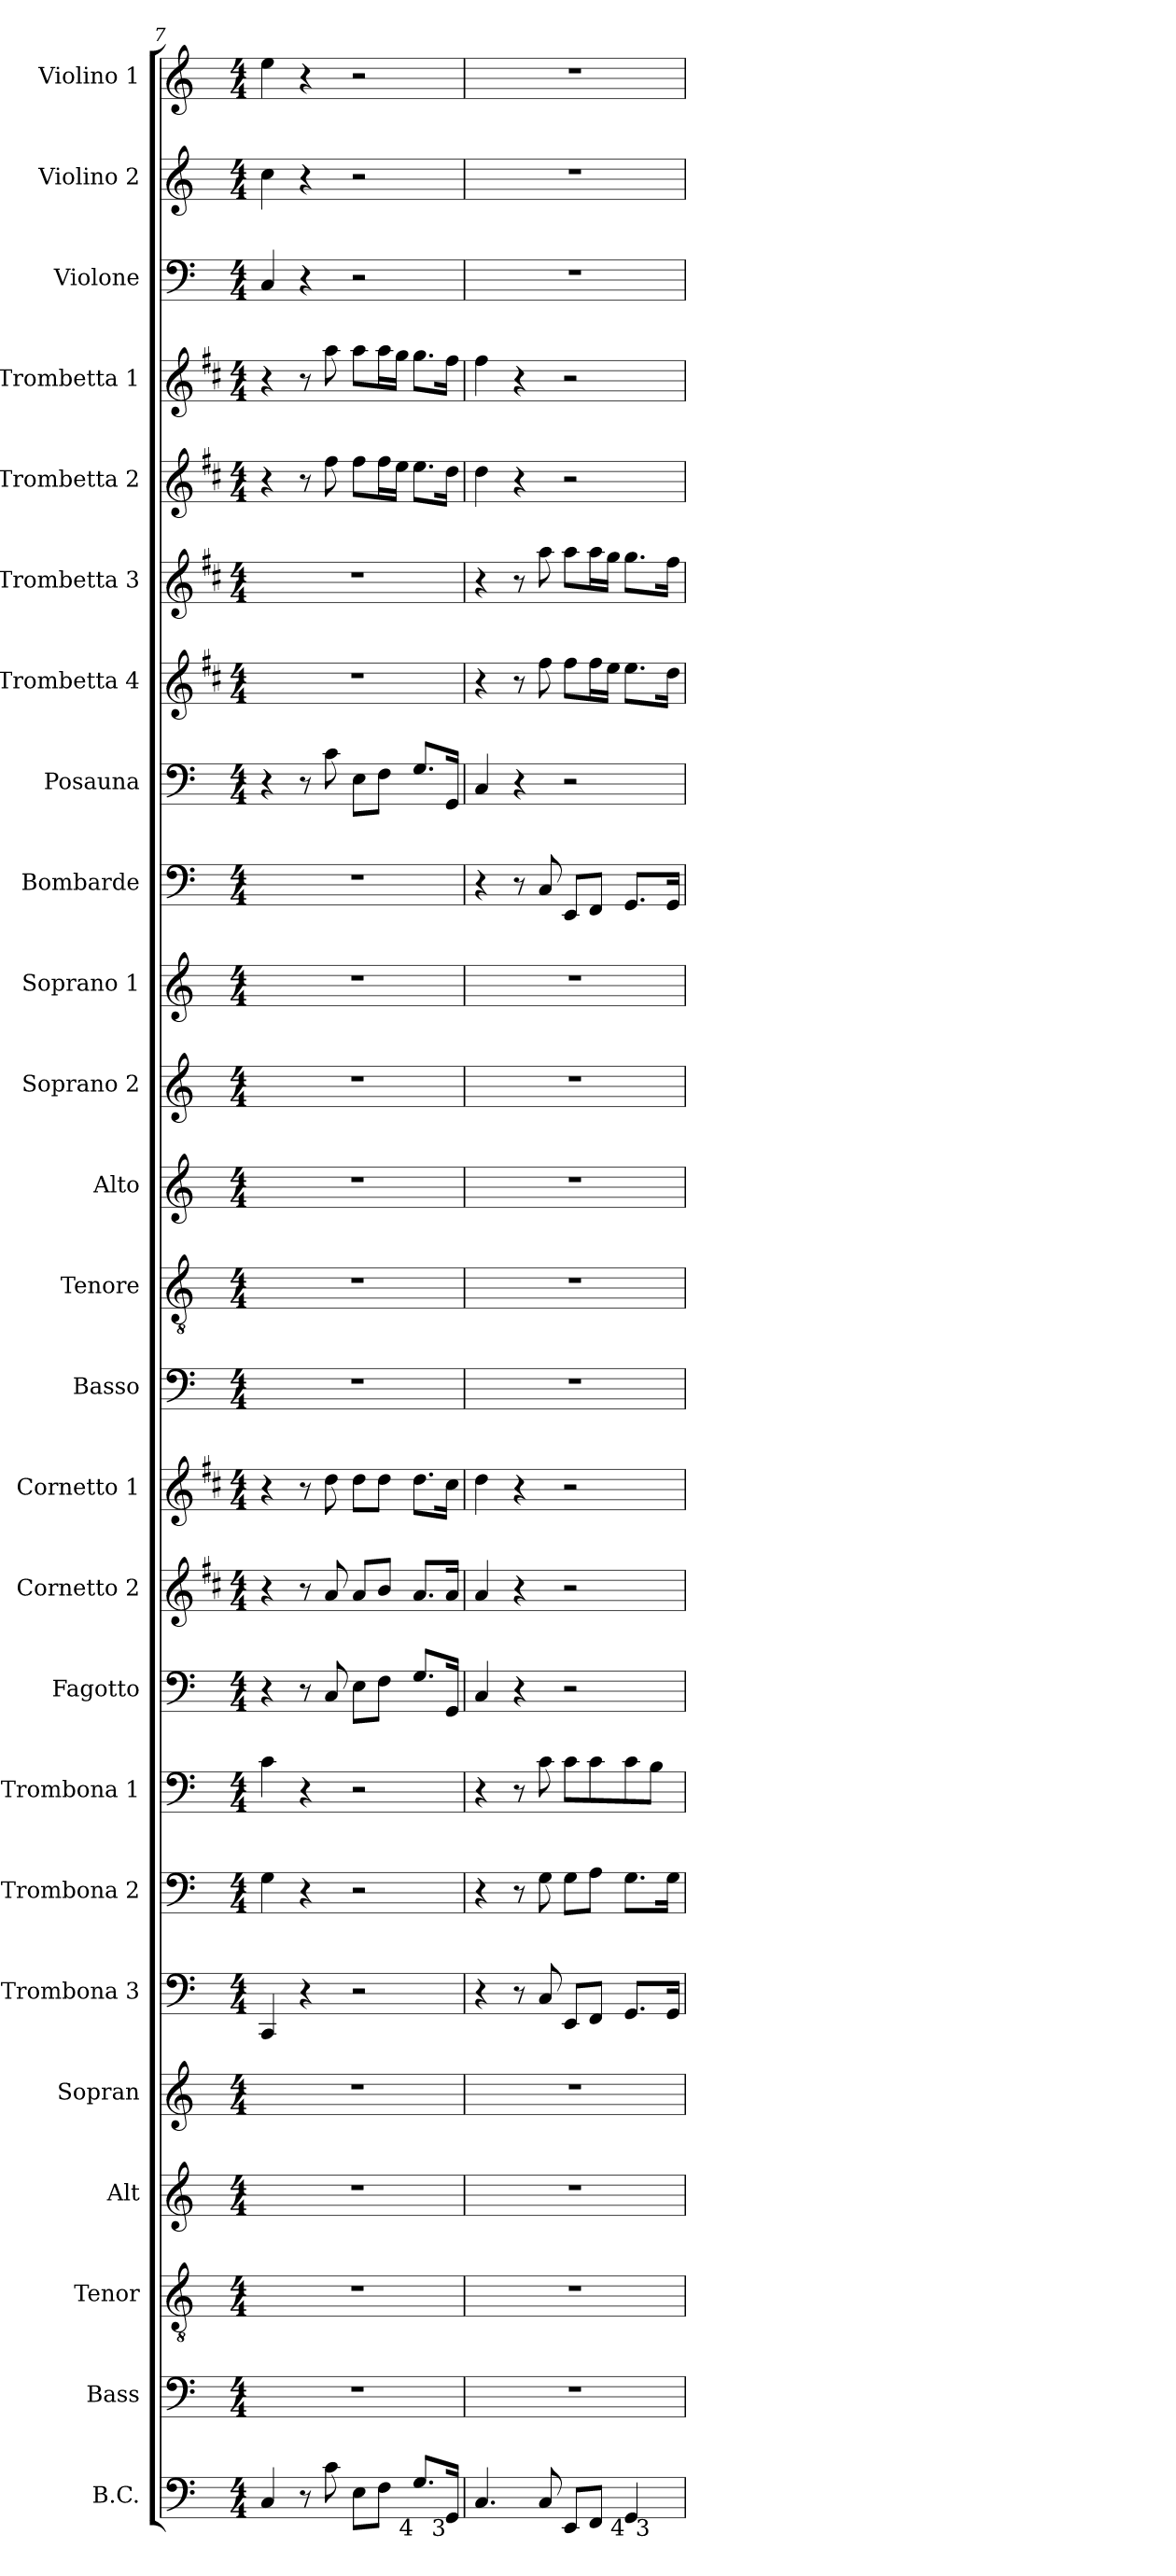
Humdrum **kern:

**kern	**kern	**kern	**kern	**kern	**kern	**kern	**kern	**kern	**kern	**kern	**kern	**kern	**kern	**kern	**kern	**kern	**kern	**kern	**kern	**kern	**kern	**kern	**kern	**kern
*part25	*part24	*part23	*part22	*part21	*part20	*part19	*part18	*part17	*part16	*part15	*part14	*part13	*part12	*part11	*part10	*part9	*part8	*part7	*part6	*part5	*part4	*part3	*part2	*part1
*staff25	*staff24	*staff23	*staff22	*staff21	*staff20	*staff19	*staff18	*staff17	*staff16	*staff15	*staff14	*staff13	*staff12	*staff11	*staff10	*staff9	*staff8	*staff7	*staff6	*staff5	*staff4	*staff3	*staff2	*staff1
*I"B.C.	*I"Bass	*I"Tenor	*I"Alt	*I"Sopran	*I"Trombona 3	*I"Trombona 2	*I"Trombona 1	*I"Fagotto	*I"Cornetto 2	*I"Cornetto 1	*I"Basso	*I"Tenore	*I"Alto	*I"Soprano 2	*I"Soprano 1	*I"Bombarde	*I"Posauna	*I"Trombetta 4	*I"Trombetta 3	*I"Trombetta 2	*I"Trombetta 1	*I"Violone	*I"Violino 2	*I"Violino 1
*I'B.C.	*I'B.	*I'T.	*I'A.	*I'S.	*I'Tbn. 2	*I'Tbn. 2	*I'Tbn. 1	*I'Fag.	*I'Cor. 2	*I'Cor. 1	*I'B.	*I'T.	*I'A.	*I'S.	*I'S.	*	*	*	*	*	*	*	*I'Vl. 2	*I'Vl. 1
*clefF4	*clefF4	*clefGv2	*clefG2	*clefG2	*clefF4	*clefF4	*clefF4	*clefF4	*clefG2	*clefG2	*clefF4	*clefGv2	*clefG2	*clefG2	*clefG2	*clefF4	*clefF4	*clefG2	*clefG2	*clefG2	*clefG2	*clefF4	*clefG2	*clefG2
*	*	*ITrd7c12	*	*	*	*	*	*	*ITrd1c2	*ITrd1c2	*	*ITrd7c12	*	*	*	*	*	*ITrd1c2	*ITrd1c2	*ITrd1c2	*ITrd1c2	*	*	*
*k[]	*k[]	*k[]	*k[]	*k[]	*k[]	*k[]	*k[]	*k[]	*k[]	*k[]	*k[]	*k[]	*k[]	*k[]	*k[]	*k[]	*k[]	*k[]	*k[]	*k[]	*k[]	*k[]	*k[]	*k[]
*C:	*C:	*C:	*C:	*C:	*C:	*C:	*C:	*C:	*C:	*C:	*C:	*C:	*C:	*C:	*C:	*C:	*C:	*C:	*C:	*C:	*C:	*C:	*C:	*C:
*M4/4	*M4/4	*M4/4	*M4/4	*M4/4	*M4/4	*M4/4	*M4/4	*M4/4	*M4/4	*M4/4	*M4/4	*M4/4	*M4/4	*M4/4	*M4/4	*M4/4	*M4/4	*M4/4	*M4/4	*M4/4	*M4/4	*M4/4	*M4/4	*M4/4
=7	=7	=7	=7	=7	=7	=7	=7	=7	=7	=7	=7	=7	=7	=7	=7	=7	=7	=7	=7	=7	=7	=7	=7	=7
4Ci/	1r	1r	1r	1r	4CCi/	4Gi\	4ci\	4r	4r	4r	1r	1r	1r	1r	1r	1r	4r	1r	1r	4r	4r	4Ci/	4cci\	4eei\
8r	.	.	.	.	4r	4r	4r	8r	8r	8r	.	.	.	.	.	.	8r	.	.	8r	8r	4r	4r	4r
8ci\	.	.	.	.	.	.	.	8Ci/	8gi/	8cci\	.	.	.	.	.	.	8ci\	.	.	8eei\	8ggi\	.	.	.
8Ei\L	.	.	.	.	2r	2r	2r	8Ei\L	8gi/L	8cci\L	.	.	.	.	.	.	8Ei\L	.	.	8eei\L	8ggi\L	2r	2r	2r
8Fi\J	.	.	.	.	.	.	.	8Fi\J	8ai/J	8cci\J	.	.	.	.	.	.	8Fi\J	.	.	16eei\L	16ggi\L	.	.	.
.	.	.	.	.	.	.	.	.	.	.	.	.	.	.	.	.	.	.	.	16ddi\JJ	16ffi\JJ	.	.	.
!LO:TX:b:rj:t=4	!	!	!	!	!	!	!	!	!	!	!	!	!	!	!	!	!	!	!	!	!	!	!	!
8.Gi/L	.	.	.	.	.	.	.	8.Gi/L	8.gi/L	8.cci\L	.	.	.	.	.	.	8.Gi/L	.	.	8.ddi\L	8.ffi\L	.	.	.
!LO:TX:b:rj:t=3	!	!	!	!	!	!	!	!	!	!	!	!	!	!	!	!	!	!	!	!	!	!	!	!
16GGi/Jk	.	.	.	.	.	.	.	16GGi/Jk	16gi/Jk	16bi\Jk	.	.	.	.	.	.	16GGi/Jk	.	.	16cci\Jk	16eei\Jk	.	.	.
=8	=8	=8	=8	=8	=8	=8	=8	=8	=8	=8	=8	=8	=8	=8	=8	=8	=8	=8	=8	=8	=8	=8	=8	=8
*^	*	*	*	*	*	*	*	*	*	*	*	*	*	*	*	*	*	*	*	*	*	*	*	*
4.Ci/	2..ryy	1r	1r	1r	1r	4r	4r	4r	4Ci/	4gi/	4cci\	1r	1r	1r	1r	1r	4r	4Ci/	4r	4r	4cci\	4eei\	1r	1r	1r
.	.	.	.	.	.	8r	8r	8r	4r	4r	4r	.	.	.	.	.	8r	4r	8r	8r	4r	4r	.	.	.
8Ci/	.	.	.	.	.	8Ci/	8Gi\	8ci\	.	.	.	.	.	.	.	.	8Ci/	.	8eei\	8ggi\	.	.	.	.	.
8EEi/L	.	.	.	.	.	8EEi/L	8Gi\L	8ci\L	2r	2r	2r	.	.	.	.	.	8EEi/L	2r	8eei\L	8ggi\L	2r	2r	.	.	.
8FFi/J	.	.	.	.	.	8FFi/J	8Ai\J	8ci\	.	.	.	.	.	.	.	.	8FFi/J	.	16eei\L	16ggi\L	.	.	.	.	.
.	.	.	.	.	.	.	.	.	.	.	.	.	.	.	.	.	.	.	16ddi\JJ	16ffi\JJ	.	.	.	.	.
!LO:TX:b:rj:t=4	!	!	!	!	!	!	!	!	!	!	!	!	!	!	!	!	!	!	!	!	!	!	!	!	!
4GGi/	.	.	.	.	.	8.GGi/L	8.Gi\L	8ci\	.	.	.	.	.	.	.	.	8.GGi/L	.	8.ddi\L	8.ffi\L	.	.	.	.	.
!	!LO:TX:b:rj:t=3	!	!	!	!	!	!	!	!	!	!	!	!	!	!	!	!	!	!	!	!	!	!	!	!
.	8ryy	.	.	.	.	.	.	8Bi\J	.	.	.	.	.	.	.	.	.	.	.	.	.	.	.	.	.
.	.	.	.	.	.	16GGi/Jk	16Gi\Jk	.	.	.	.	.	.	.	.	.	16GGi/Jk	.	16cci\Jk	16eei\Jk	.	.	.	.	.
*v	*v	*	*	*	*	*	*	*	*	*	*	*	*	*	*	*	*	*	*	*	*	*	*	*	*
=	=	=	=	=	=	=	=	=	=	=	=	=	=	=	=	=	=	=	=	=	=	=	=	=
*-	*-	*-	*-	*-	*-	*-	*-	*-	*-	*-	*-	*-	*-	*-	*-	*-	*-	*-	*-	*-	*-	*-	*-	*-
